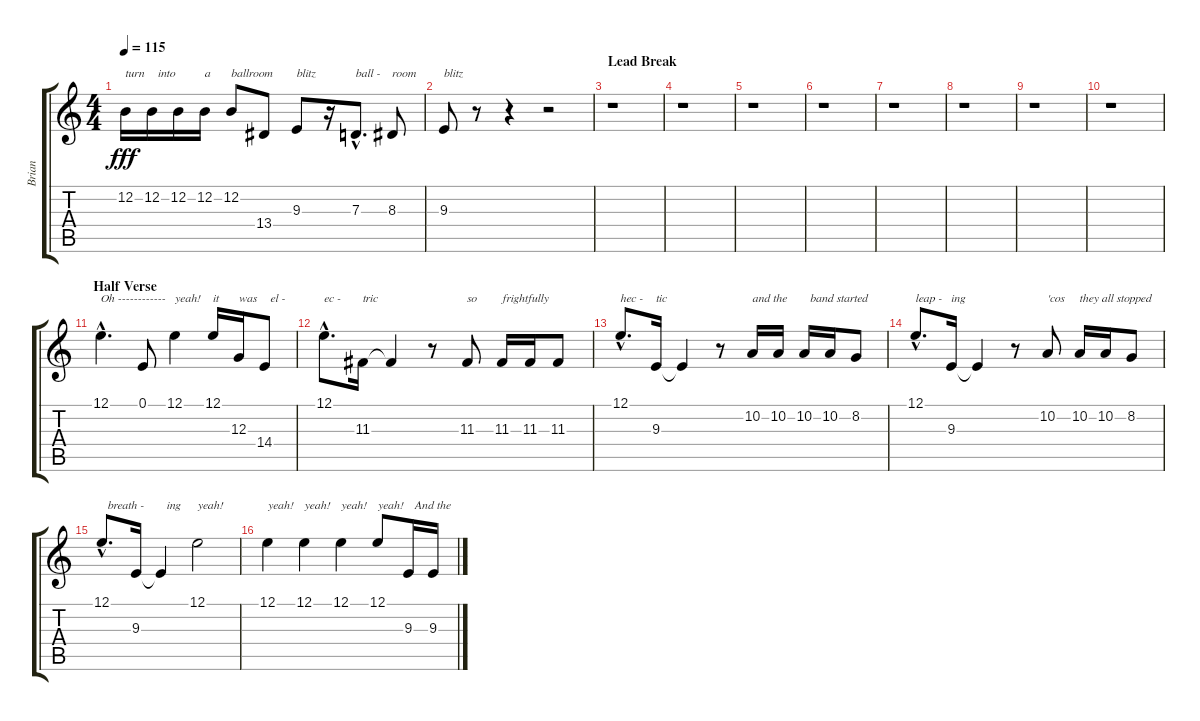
\track ("Brian" "Brian") {instrument lead2sawtooth}
\staff {score tabs}
\tuning (E4 B3 G3 D3 A2 E2) {hide}
\ts (4 4)
\tempo 115
\clef g2
\ks c
12.2.16{txt "turn" dy fff} 12.2.16{txt "  into"} 12.2.16{txt " "} 12.2.16{txt "a"} 12.2.8{txt "ballroom"} 13.4.8{txt " "} 9.3.8{txt "blitz"} r.16 7.3{hac}.8{d txt "ball -"} 8.3.8{txt "room"} |
9.3.8{txt "blitz"} r.8 r.4 r.2 |
\section ("" "Lead Break")
r.1 |
r.1 |
r.1 |
r.1 |
r.1 |
r.1 |
r.1 |
r.1 |
\section ("" "Half Verse")
12.1{hac}.4{d txt "Oh ------------"} 0.1.8 12.1.4{txt "yeah!"} 12.1.16{txt "it"} 12.3.16{txt "was"} 14.4.8{txt "  el -"} |
12.1{hac}.8{d txt "ec -"} 11.3.16{txt "tric"} 11.3{t}.4{txt " "} r.8 11.3.8{txt "so"} 11.3.16{txt "frightfully"} 11.3.16{txt " "} 11.3.8{txt " "} |
12.1{hac}.8{d txt "hec -"} 9.3.16{txt "tic"} 9.3{t}.4 r.8 10.2.16{txt "and the"} 10.2.16{txt " "} 10.2.16{txt "  band started"} 10.2.16{txt " "} 8.2.8{txt " "} |
12.1{hac}.8{d txt "leap -"} 9.3.16{txt "ing"} 9.3{t}.4 r.8 10.2.8{txt "'cos"} 10.2.16{txt "they all stopped"} 10.2.16{txt " "} 8.2.8{txt " "} |
12.1{hac}.8{d txt "  breath -"} 9.3.16 9.3{t}.4{txt "  ing"} 12.1.2{txt "yeah!"} |
12.1.4{txt "yeah!"} 12.1.4{txt "yeah!"} 12.1.4{txt "yeah!"} 12.1.8{txt "yeah!"} 9.3.16{txt "  And the"} 9.3.16{txt " "}
